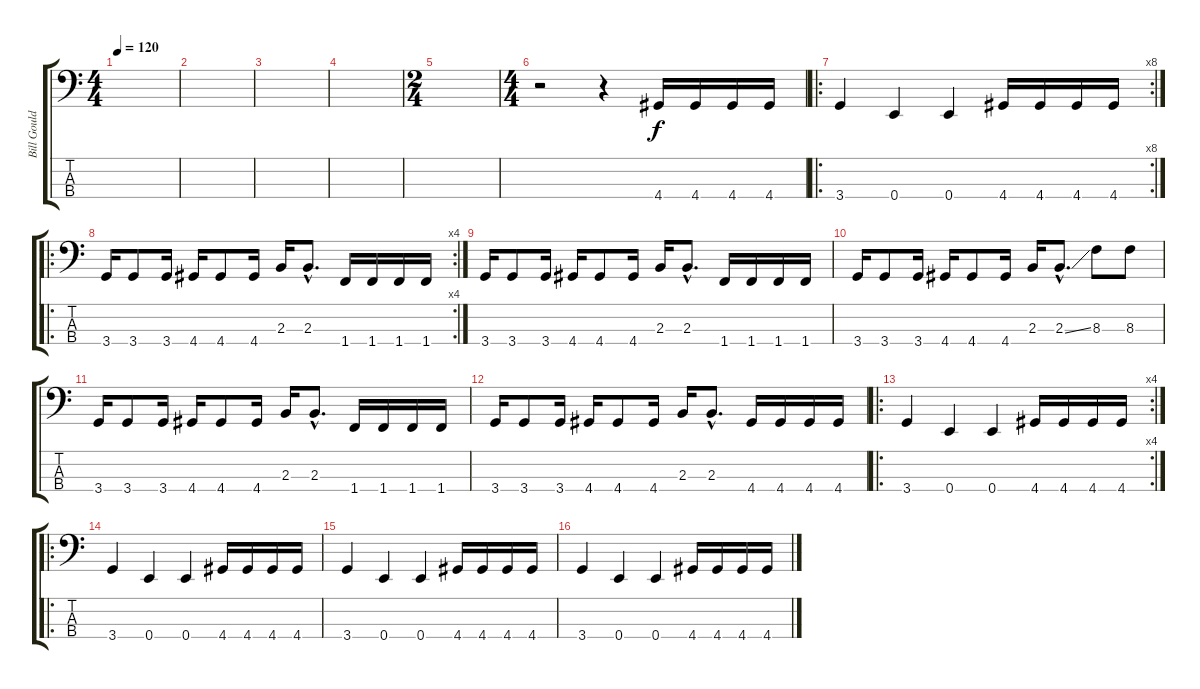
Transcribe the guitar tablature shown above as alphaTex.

\track ("Bill Gould" "Bill Gould") {instrument electricbassfinger}
\staff {score tabs}
\tuning (G2 D2 A1 E1) {hide}
\ts (4 4)
\tempo 120
\clef f4
\ks c
|
|
|
|
\ts (2 4)
|
\ts (4 4)
r.2 r.4 4.4.16 4.4.16 4.4.16 4.4.16 |
\ro
\rc 8
3.4.4 0.4.4 0.4.4 4.4.16 4.4.16 4.4.16 4.4.16 |
\ro
\rc 4
3.4.16 3.4.8 3.4.16 4.4.16 4.4.8 4.4.16 2.3.16 2.3{hac}.8{d} 1.4.16 1.4.16 1.4.16 1.4.16 |
3.4.16 3.4.8 3.4.16 4.4.16 4.4.8 4.4.16 2.3.16 2.3{hac}.8{d} 1.4.16 1.4.16 1.4.16 1.4.16 |
3.4.16 3.4.8 3.4.16 4.4.16 4.4.8 4.4.16 2.3.16 2.3{ss hac}.8{d} 8.3.8 8.3.8 |
3.4.16 3.4.8 3.4.16 4.4.16 4.4.8 4.4.16 2.3.16 2.3{hac}.8{d} 1.4.16 1.4.16 1.4.16 1.4.16 |
3.4.16 3.4.8 3.4.16 4.4.16 4.4.8 4.4.16 2.3.16 2.3{hac}.8{d} 4.4.16 4.4.16 4.4.16 4.4.16 |
\ro
\rc 4
3.4.4 0.4.4 0.4.4 4.4.16 4.4.16 4.4.16 4.4.16 |
\ro
3.4.4 0.4.4 0.4.4 4.4.16 4.4.16 4.4.16 4.4.16 |
3.4.4 0.4.4 0.4.4 4.4.16 4.4.16 4.4.16 4.4.16 |
3.4.4 0.4.4 0.4.4 4.4.16 4.4.16 4.4.16 4.4.16
